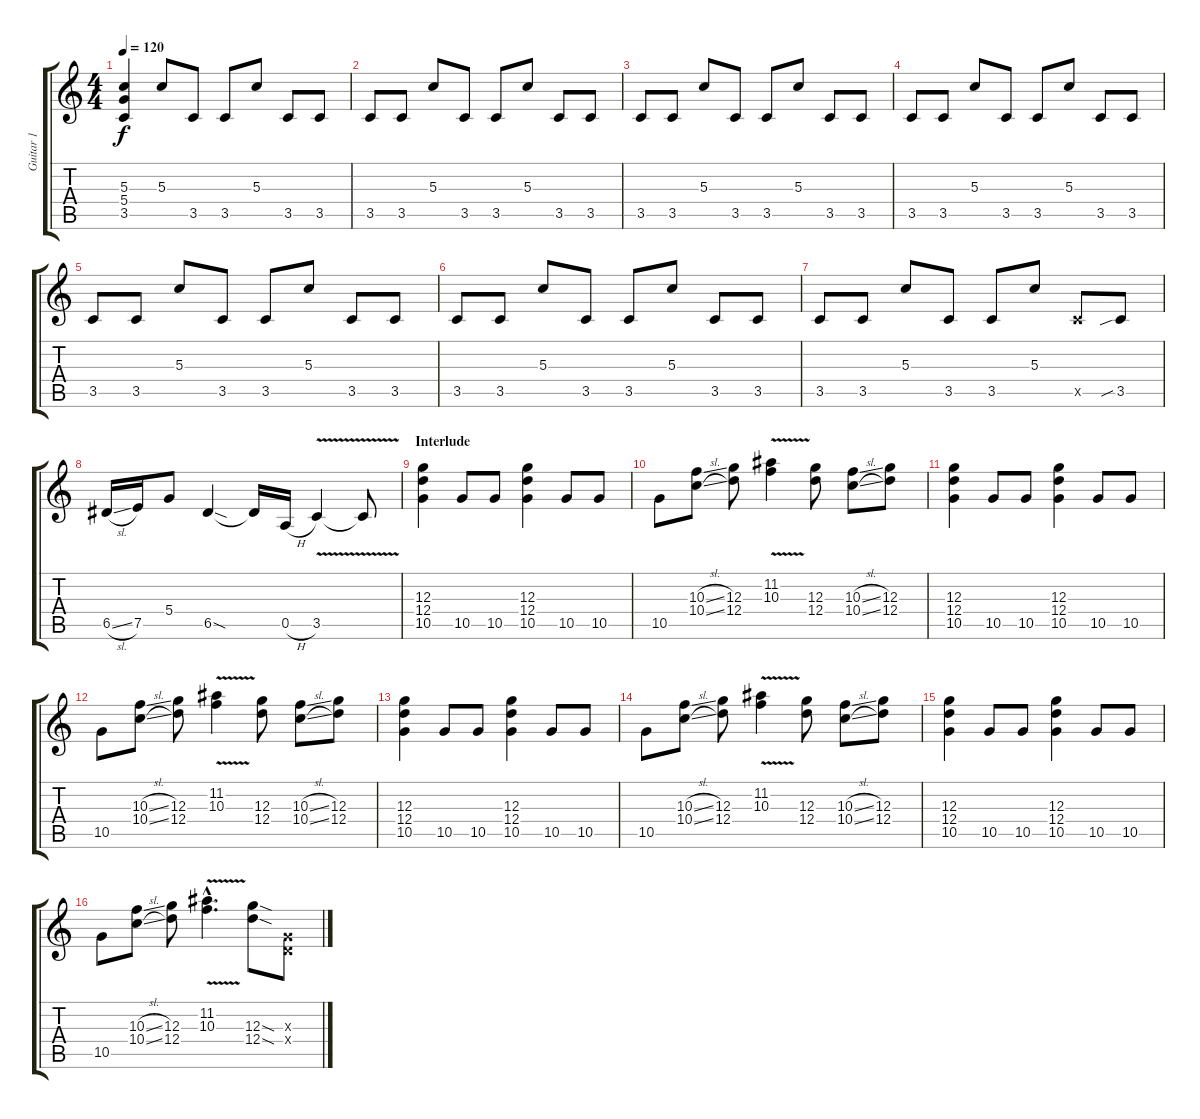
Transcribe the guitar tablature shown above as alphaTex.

\track ("Guitar 1" "Guitar 1") {instrument overdrivenguitar}
\staff {score tabs}
\tuning (E4 B3 G3 D3 A2 E2) {hide}
\ts (4 4)
\tempo 120
\clef g2
\ks c
(5.3 5.4 3.5).4{dy f} 5.3.8 3.5.8 3.5.8 5.3.8 3.5.8 3.5.8 |
3.5.8 3.5.8 5.3.8 3.5.8 3.5.8 5.3.8 3.5.8 3.5.8 |
3.5.8 3.5.8 5.3.8 3.5.8 3.5.8 5.3.8 3.5.8 3.5.8 |
3.5.8 3.5.8 5.3.8 3.5.8 3.5.8 5.3.8 3.5.8 3.5.8 |
3.5.8 3.5.8 5.3.8 3.5.8 3.5.8 5.3.8 3.5.8 3.5.8 |
3.5.8 3.5.8 5.3.8 3.5.8 3.5.8 5.3.8 3.5.8 3.5.8 |
3.5.8 3.5.8 5.3.8 3.5.8 3.5.8 5.3.8 3.5{x}.8{volume 16} 3.5{sib}.8 |
6.5{sl}.16 7.5.16 5.4.8 6.5{sod}.4 6.5{t}.16 0.5{h}.16 3.5{v}.4 3.5{t}.8 |
\section ("" "Interlude")
(12.3 12.4 10.5).4{volume 13} 10.5.8 10.5.8 (12.3 12.4 10.5).4 10.5.8 10.5.8 |
10.5.8 (10.3{sl} 10.4{sl}).8 (12.3 12.4).8 (11.2{v} 10.3{v}).4 (12.3 12.4).8 (10.3{sl} 10.4{sl}).8 (12.3 12.4).8 |
(12.3 12.4 10.5).4 10.5.8 10.5.8 (12.3 12.4 10.5).4 10.5.8 10.5.8 |
10.5.8 (10.3{sl} 10.4{sl}).8 (12.3 12.4).8 (11.2{v} 10.3{v}).4 (12.3 12.4).8 (10.3{sl} 10.4{sl}).8 (12.3 12.4).8 |
(12.3 12.4 10.5).4{volume 13} 10.5.8 10.5.8 (12.3 12.4 10.5).4 10.5.8 10.5.8 |
10.5.8 (10.3{sl} 10.4{sl}).8 (12.3 12.4).8 (11.2{v} 10.3{v}).4 (12.3 12.4).8 (10.3{sl} 10.4{sl}).8 (12.3 12.4).8 |
(12.3 12.4 10.5).4 10.5.8 10.5.8 (12.3 12.4 10.5).4 10.5.8 10.5.8 |
10.5.8 (10.3{sl} 10.4{sl}).8 (12.3 12.4).8 (11.2{v hac} 10.3{v hac}).4{d} (12.3{sod} 12.4{sod}).8 (0.3{x} 0.4{x}).8
